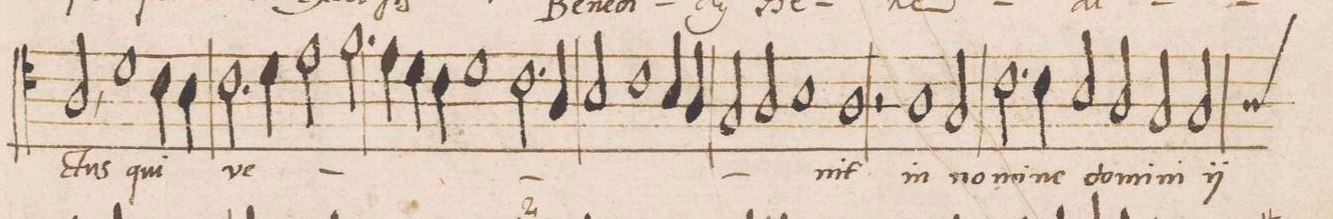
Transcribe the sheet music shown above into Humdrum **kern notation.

**kern	**text
*I"ALTVS	*
*clefC4	*
*k[]	*
*met(C|)	*
*M2/1	*
2A,/	-ctus
1d\	qui
=69-	=69-
4c\	.
4B\	.
2.c\	ve-
4d\	.
=70-	=70-
2e\	.
2.f\	.
4e\	.
4d\	.
4c\	.
=71-	=71-
1d	.
2.c\	.
4A/	.
=72-	=72-
2B/	.
1c	.
4B/	.
4A/	.
=73-	=73-
2G/	.
2A/	.
1B	.
=74-	=74-
1A	-nit
2r	.
1A\	in
=75-	=75-
2G/	no-
2.c\	-mi-
4c\	-ne
=76-	=76-
2B/	do-
2A/	-mi-
2G/	-ni
*	*ij
*custos:A	*
2G/	in
=77-	=77-
*-	*-
